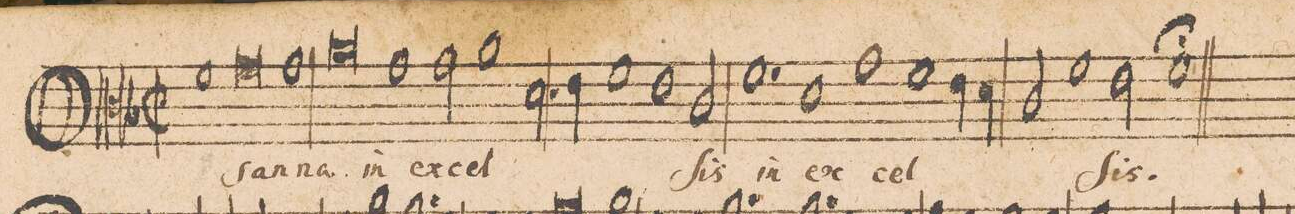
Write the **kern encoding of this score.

**kern	**text
*I"[CANTVS.]	*
*clefC3	*
*k[b-]	*
*met(c|)	*
*M2/1	*
*M2/1	*
*met(c|)	*
1f	O-
=40-	=40-
0g	-ſan-
=41-	=41-
1g	-na
0a	in
=42-	=42-
1g	ex-
=43-	=43-
2g\	-cel-
1a	.
2.d\	.
=44-	=44-
4e\	.
1f	.
1e\	.
=45-	=45-
2c/	-ſis
1.f	in
=46-	=46-
1d	ex-
1g\	cel-
=47-	=47-
1f	.
4e\	.
4d\	.
=48-	=48-
2c/	.
1f	.
2e\	.
=49-	=49-
0f;	-ſis.
==	==
*-	*-
